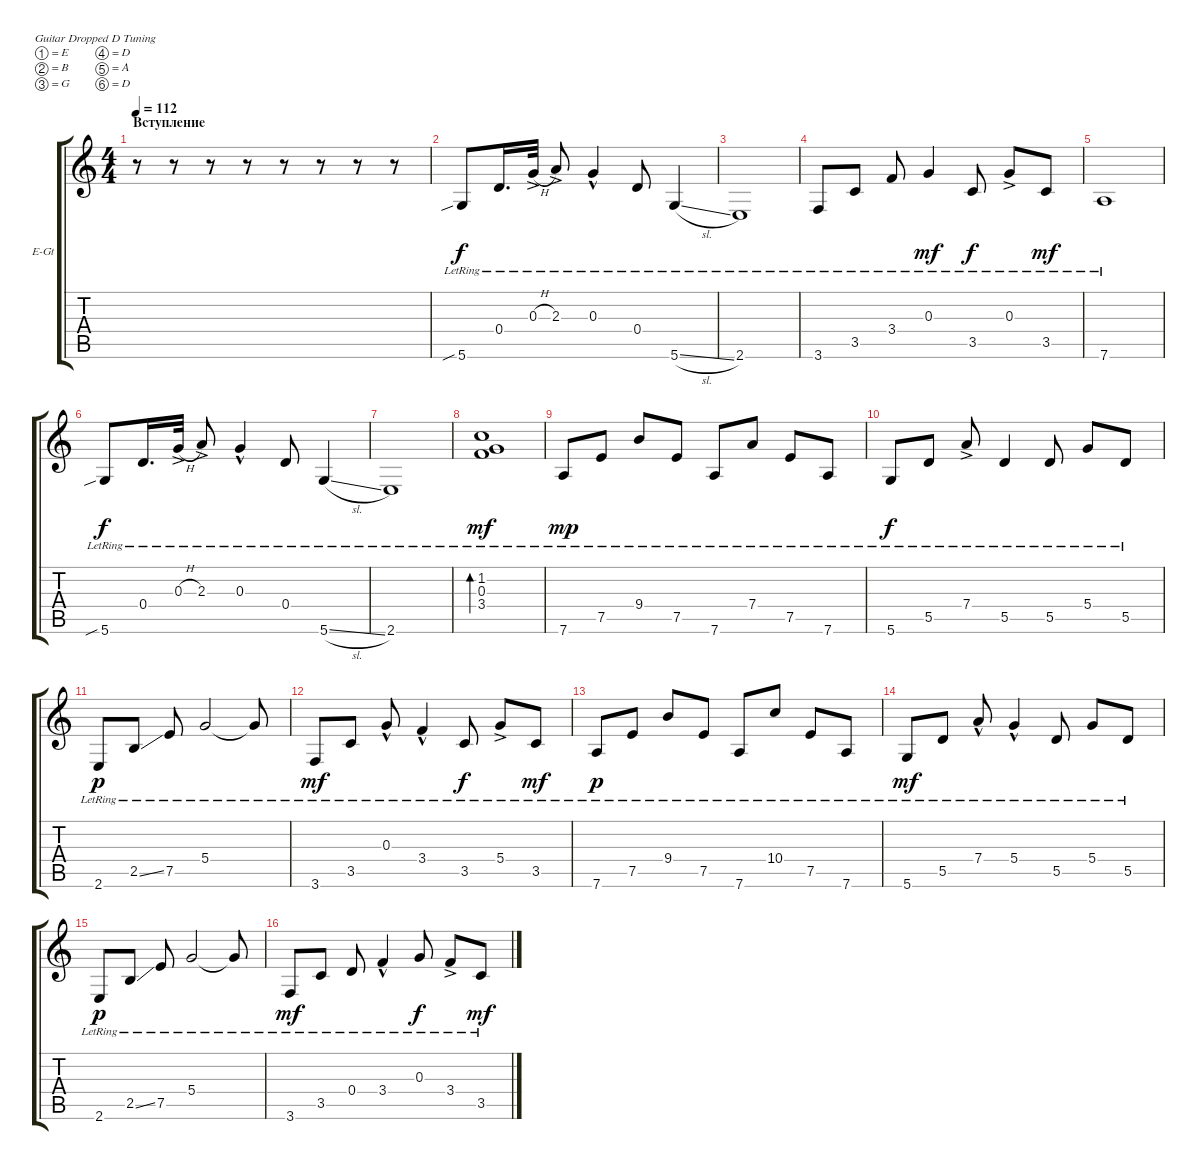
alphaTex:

\defaultSystemsLayout 4
\bracketExtendMode groupsimilarinstruments
\firstSystemTrackNameOrientation horizontal
\otherSystemsTrackNameOrientation horizontal
\track ("Яков" "E-Gt") {instrument electricguitarclean}
\staff {score tabs}
\tuning (E4 B3 G3 D3 A2 D2)
\ts (4 4)
\section ("" "Вступление")
\tempo 112
\clef g2
\ks c
r.8{dy f instrument electricguitarclean} r.8 r.8 r.8 r.8 r.8 r.8 r.8 |
5.6{sib lr}.8 0.4{lr}.16{d} 0.3{h ac lr}.32 2.3{ac lr}.8 0.3{hac lr}.4 0.4{lr}.8 5.6{sl lr}.4 |
2.6{lr}.1 |
3.6{lr}.8 3.5{lr}.8 3.4{lr}.8 0.3{lr}.4{dy mf} 3.5{lr}.8{dy f} 0.3{ac lr}.8 3.5{lr}.8{dy mf} |
7.6{lr}.1 |
5.6{sib lr}.8{dy f} 0.4{lr}.16{d} 0.3{h ac lr}.32 2.3{ac lr}.8 0.3{hac lr}.4 0.4{lr}.8 5.6{sl lr}.4 |
2.6{lr}.1 |
(3.4{lr} 0.3{lr} 1.2{lr}).1{bd 225 dy mf} |
7.6{lr}.8{dy mp} 7.5{lr}.8 9.4{lr}.8 7.5{lr}.8 7.6{lr}.8 7.4{lr}.8 7.5{lr}.8 7.6{lr}.8 |
5.6{lr}.8{dy f} 5.5{lr}.8 7.4{ac lr}.8 5.5{lr}.4 5.5{lr}.8 5.4{lr}.8 5.5{lr}.8 |
2.6{lr}.8{dy p} 2.5{ss lr}.8 7.5{lr}.8 5.4{lr}.2 5.4{lr t}.8 |
3.6{lr}.8{dy mf} 3.5{lr}.8 0.3{hac lr}.8 3.4{hac lr}.4 3.5{lr}.8{dy f} 5.4{ac lr}.8 3.5{lr}.8{dy mf} |
7.6{lr}.8{dy p} 7.5{lr}.8 9.4{lr}.8 7.5{lr}.8 7.6{lr}.8 10.4{lr}.8 7.5{lr}.8 7.6{lr}.8 |
5.6{lr}.8{dy mf} 5.5{lr}.8 7.4{hac lr}.8 5.4{hac lr}.4 5.5{lr}.8 5.4{lr}.8 5.5{lr}.8 |
2.6{lr}.8{dy p} 2.5{ss lr}.8 7.5{lr}.8 5.4{lr}.2 5.4{lr t}.8 |
3.6{lr}.8{dy mf} 3.5{lr}.8 0.4{lr}.8 3.4{hac lr}.4 0.3{lr}.8{dy f} 3.4{ac lr}.8 3.5{lr}.8{dy mf}
